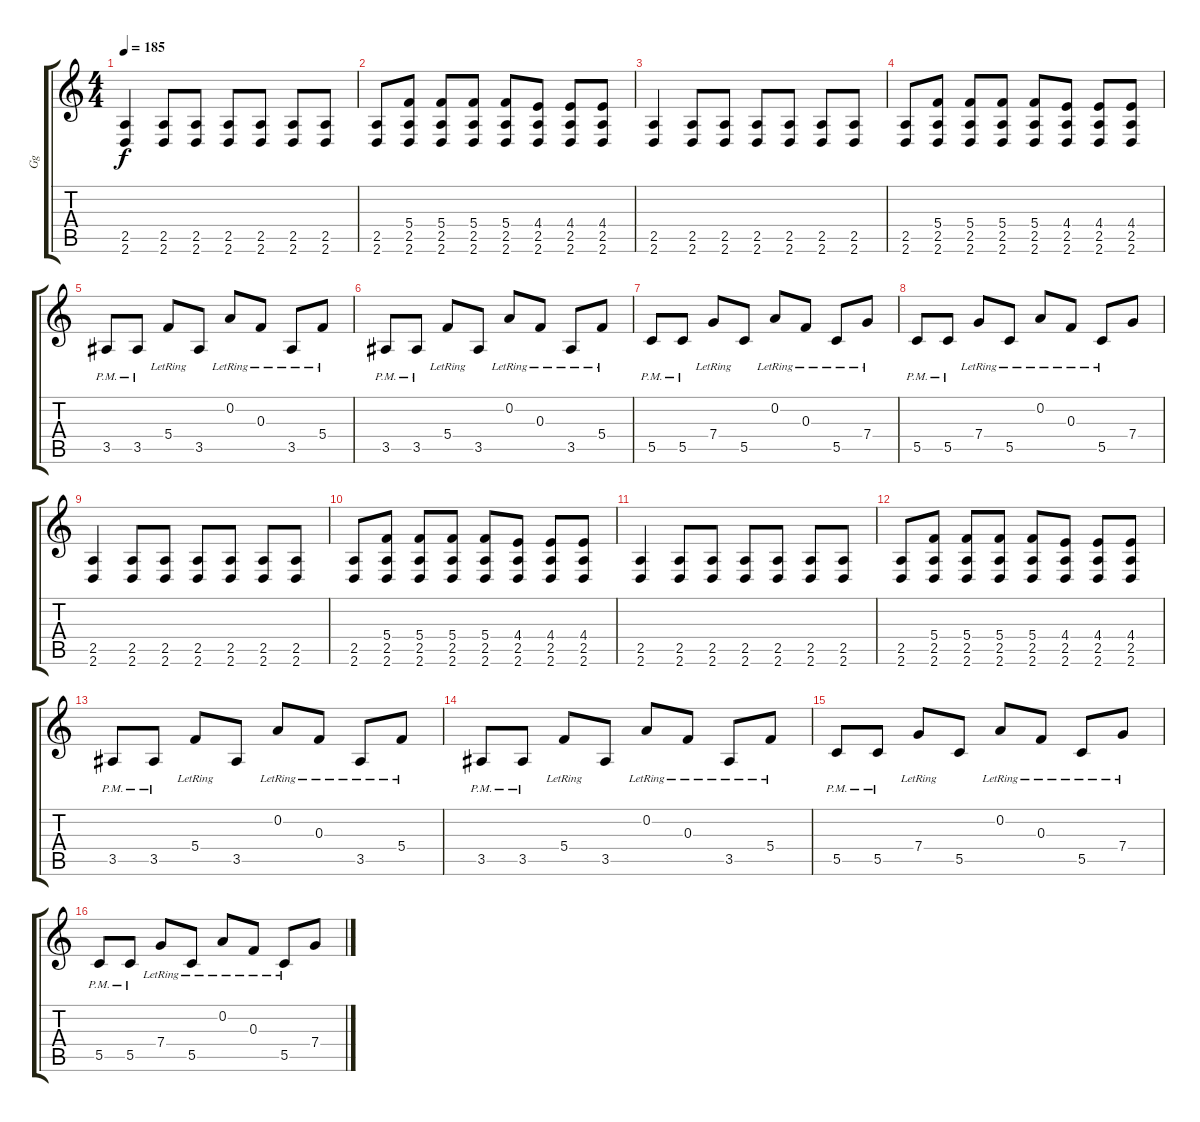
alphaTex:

\track ("Gg" "Gg") {instrument distortionguitar}
\staff {score tabs}
\tuning (D4 A3 F3 C3 G2 C2) {hide}
\ts (4 4)
\tempo 185
\clef g2
\ks c
(2.5 2.6).4{dy f} (2.5 2.6).8 (2.5 2.6).8 (2.5 2.6).8 (2.5 2.6).8 (2.5 2.6).8 (2.5 2.6).8 |
(2.5 2.6).8 (5.4 2.5 2.6).8 (5.4 2.5 2.6).8 (5.4 2.5 2.6).8 (5.4 2.5 2.6).8 (4.4 2.5 2.6).8 (4.4 2.5 2.6).8 (4.4 2.5 2.6).8 |
(2.5 2.6).4 (2.5 2.6).8 (2.5 2.6).8 (2.5 2.6).8 (2.5 2.6).8 (2.5 2.6).8 (2.5 2.6).8 |
(2.5 2.6).8 (5.4 2.5 2.6).8 (5.4 2.5 2.6).8 (5.4 2.5 2.6).8 (5.4 2.5 2.6).8 (4.4 2.5 2.6).8 (4.4 2.5 2.6).8 (4.4 2.5 2.6).8 |
3.5{pm}.8 3.5{pm}.8 5.4{lr}.8 3.5.8 0.2{lr}.8 0.3{lr}.8 3.5{lr}.8 5.4{lr}.8 |
3.5{pm}.8 3.5{pm}.8 5.4{lr}.8 3.5.8 0.2{lr}.8 0.3{lr}.8 3.5{lr}.8 5.4{lr}.8 |
5.5{pm}.8 5.5{pm}.8 7.4{lr}.8 5.5.8 0.2{lr}.8 0.3{lr}.8 5.5{lr}.8 7.4{lr}.8 |
5.5{pm}.8 5.5{pm}.8 7.4{lr}.8 5.5{lr}.8 0.2{lr}.8 0.3{lr}.8 5.5{lr}.8 7.4.8 |
(2.5 2.6).4 (2.5 2.6).8 (2.5 2.6).8 (2.5 2.6).8 (2.5 2.6).8 (2.5 2.6).8 (2.5 2.6).8 |
(2.5 2.6).8 (5.4 2.5 2.6).8 (5.4 2.5 2.6).8 (5.4 2.5 2.6).8 (5.4 2.5 2.6).8 (4.4 2.5 2.6).8 (4.4 2.5 2.6).8 (4.4 2.5 2.6).8 |
(2.5 2.6).4 (2.5 2.6).8 (2.5 2.6).8 (2.5 2.6).8 (2.5 2.6).8 (2.5 2.6).8 (2.5 2.6).8 |
(2.5 2.6).8 (5.4 2.5 2.6).8 (5.4 2.5 2.6).8 (5.4 2.5 2.6).8 (5.4 2.5 2.6).8 (4.4 2.5 2.6).8 (4.4 2.5 2.6).8 (4.4 2.5 2.6).8 |
3.5{pm}.8 3.5{pm}.8 5.4{lr}.8 3.5.8 0.2{lr}.8 0.3{lr}.8 3.5{lr}.8 5.4{lr}.8 |
3.5{pm}.8 3.5{pm}.8 5.4{lr}.8 3.5.8 0.2{lr}.8 0.3{lr}.8 3.5{lr}.8 5.4{lr}.8 |
5.5{pm}.8 5.5{pm}.8 7.4{lr}.8 5.5.8 0.2{lr}.8 0.3{lr}.8 5.5{lr}.8 7.4{lr}.8 |
5.5{pm}.8 5.5{pm}.8 7.4{lr}.8 5.5{lr}.8 0.2{lr}.8 0.3{lr}.8 5.5{lr}.8 7.4.8
